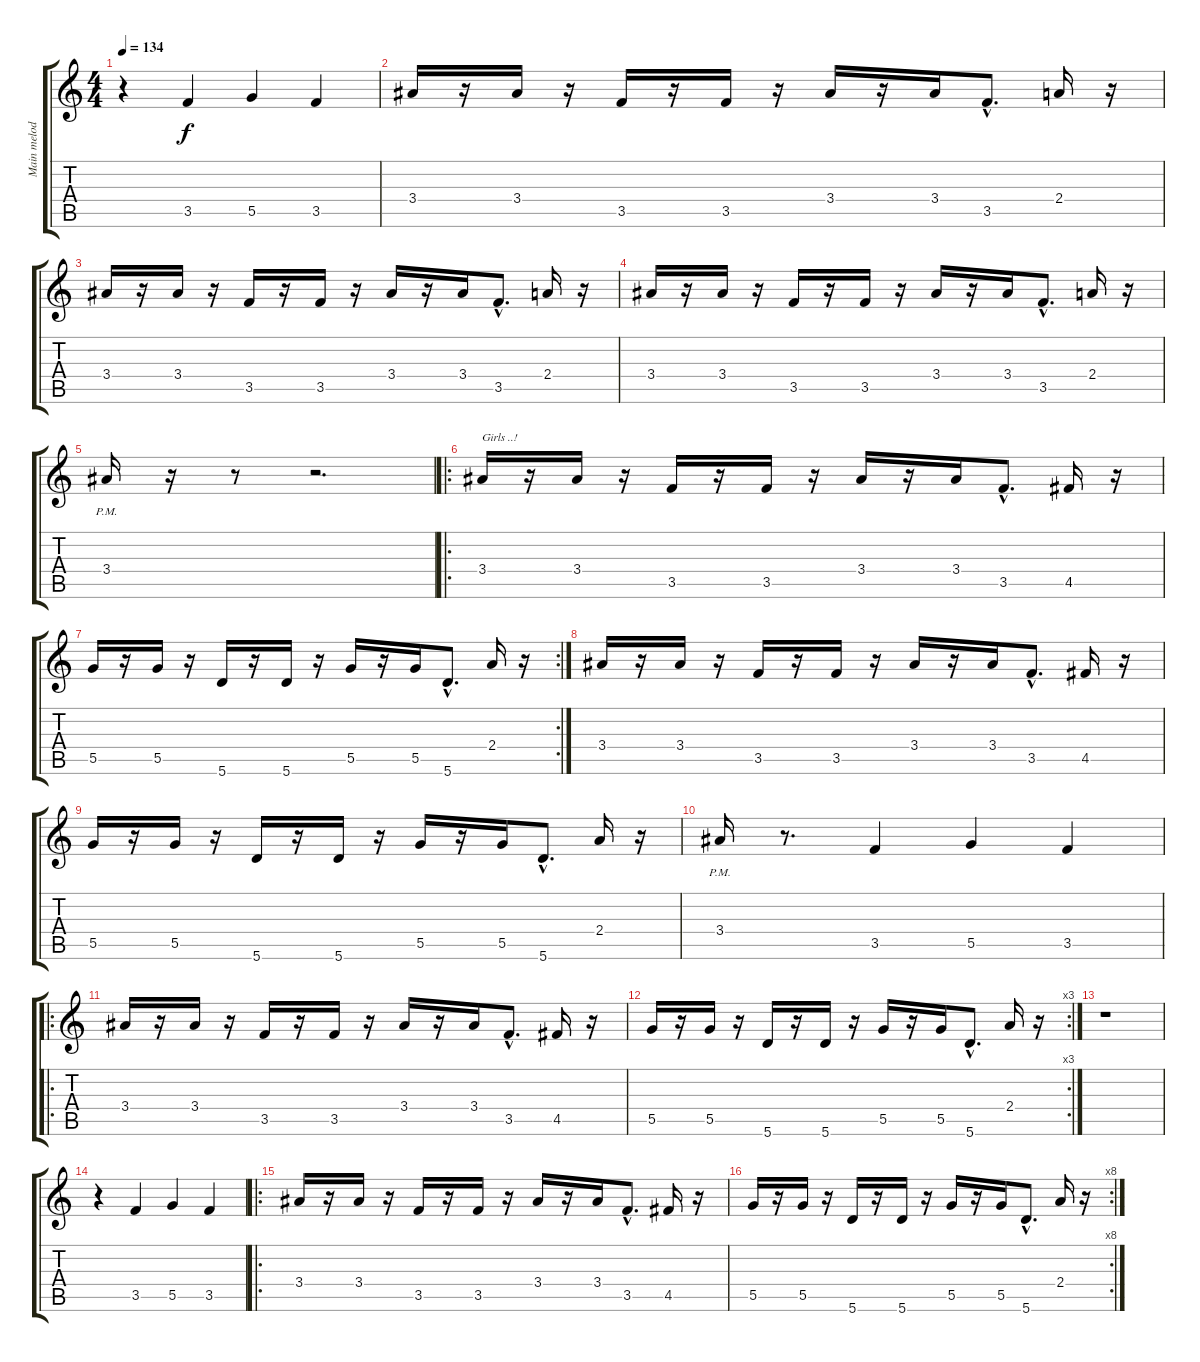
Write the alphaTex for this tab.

\track ("Main melody" "Main melod") {instrument acousticguitarnylon}
\staff {score tabs}
\tuning (A4 E4 C4 G3 D3 A2) {hide}
\ts (4 4)
\tempo 134
\clef g2
\ks c
r.4{dy f instrument acousticguitarnylon} 3.5.4 5.5.4 3.5.4 |
3.4.16 r.16 3.4.16 r.16 3.5.16 r.16 3.5.16 r.16 3.4.16 r.16 3.4.16 3.5{hac}.8{d} 2.4.16 r.16 |
3.4.16 r.16 3.4.16 r.16 3.5.16 r.16 3.5.16 r.16 3.4.16 r.16 3.4.16 3.5{hac}.8{d} 2.4.16 r.16 |
3.4.16 r.16 3.4.16 r.16 3.5.16 r.16 3.5.16 r.16 3.4.16 r.16 3.4.16 3.5{hac}.8{d} 2.4.16 r.16 |
3.4{pm}.16 r.16 r.8 r.2{d} |
\ro
3.4.16{txt "Girls ..!"} r.16 3.4.16 r.16 3.5.16 r.16 3.5.16 r.16 3.4.16 r.16 3.4.16 3.5{hac}.8{d} 4.5.16 r.16 |
\rc 2
5.5.16 r.16 5.5.16 r.16 5.6.16 r.16 5.6.16 r.16 5.5.16 r.16 5.5.16 5.6{hac}.8{d} 2.4.16 r.16 |
3.4.16 r.16 3.4.16 r.16 3.5.16 r.16 3.5.16 r.16 3.4.16 r.16 3.4.16 3.5{hac}.8{d} 4.5.16 r.16 |
5.5.16 r.16 5.5.16 r.16 5.6.16 r.16 5.6.16 r.16 5.5.16 r.16 5.5.16 5.6{hac}.8{d} 2.4.16 r.16 |
3.4{pm}.16 r.8{d} 3.5.4 5.5.4 3.5.4 |
\ro
3.4.16 r.16 3.4.16 r.16 3.5.16 r.16 3.5.16 r.16 3.4.16 r.16 3.4.16 3.5{hac}.8{d} 4.5.16 r.16 |
\rc 3
5.5.16 r.16 5.5.16 r.16 5.6.16 r.16 5.6.16 r.16 5.5.16 r.16 5.5.16 5.6{hac}.8{d} 2.4.16 r.16 |
r.1 |
r.4 3.5.4 5.5.4 3.5.4 |
\ro
3.4.16 r.16 3.4.16 r.16 3.5.16 r.16 3.5.16 r.16 3.4.16 r.16 3.4.16 3.5{hac}.8{d} 4.5.16 r.16 |
\rc 8
5.5.16 r.16 5.5.16 r.16 5.6.16 r.16 5.6.16 r.16 5.5.16 r.16 5.5.16 5.6{hac}.8{d} 2.4.16 r.16
